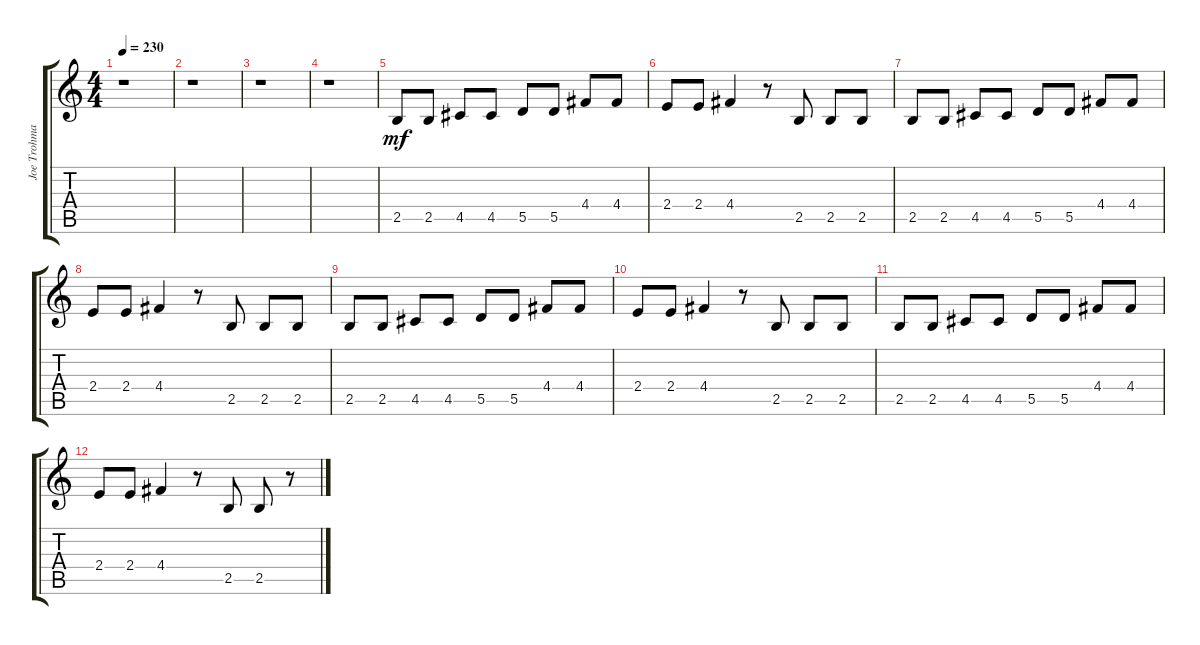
\track ("Joe Trohman" "Joe Trohma") {instrument distortionguitar}
\staff {score tabs}
\tuning (E4 B3 G3 D3 A2 D2) {hide}
\ts (4 4)
\tempo 230
\clef g2
\ks c
r.1{dy f} |
r.1 |
r.1 |
r.1 |
2.5.8{dy mf} 2.5.8 4.5.8 4.5.8 5.5.8 5.5.8 4.4.8 4.4.8 |
2.4.8 2.4.8 4.4.4 r.8 2.5.8 2.5.8 2.5.8 |
2.5.8 2.5.8 4.5.8 4.5.8 5.5.8 5.5.8 4.4.8 4.4.8 |
2.4.8 2.4.8 4.4.4 r.8 2.5.8 2.5.8 2.5.8 |
2.5.8 2.5.8 4.5.8 4.5.8 5.5.8 5.5.8 4.4.8 4.4.8 |
2.4.8 2.4.8 4.4.4 r.8 2.5.8 2.5.8 2.5.8 |
2.5.8 2.5.8 4.5.8 4.5.8 5.5.8 5.5.8 4.4.8 4.4.8 |
2.4.8 2.4.8 4.4.4 r.8 2.5.8 2.5.8 r.8
